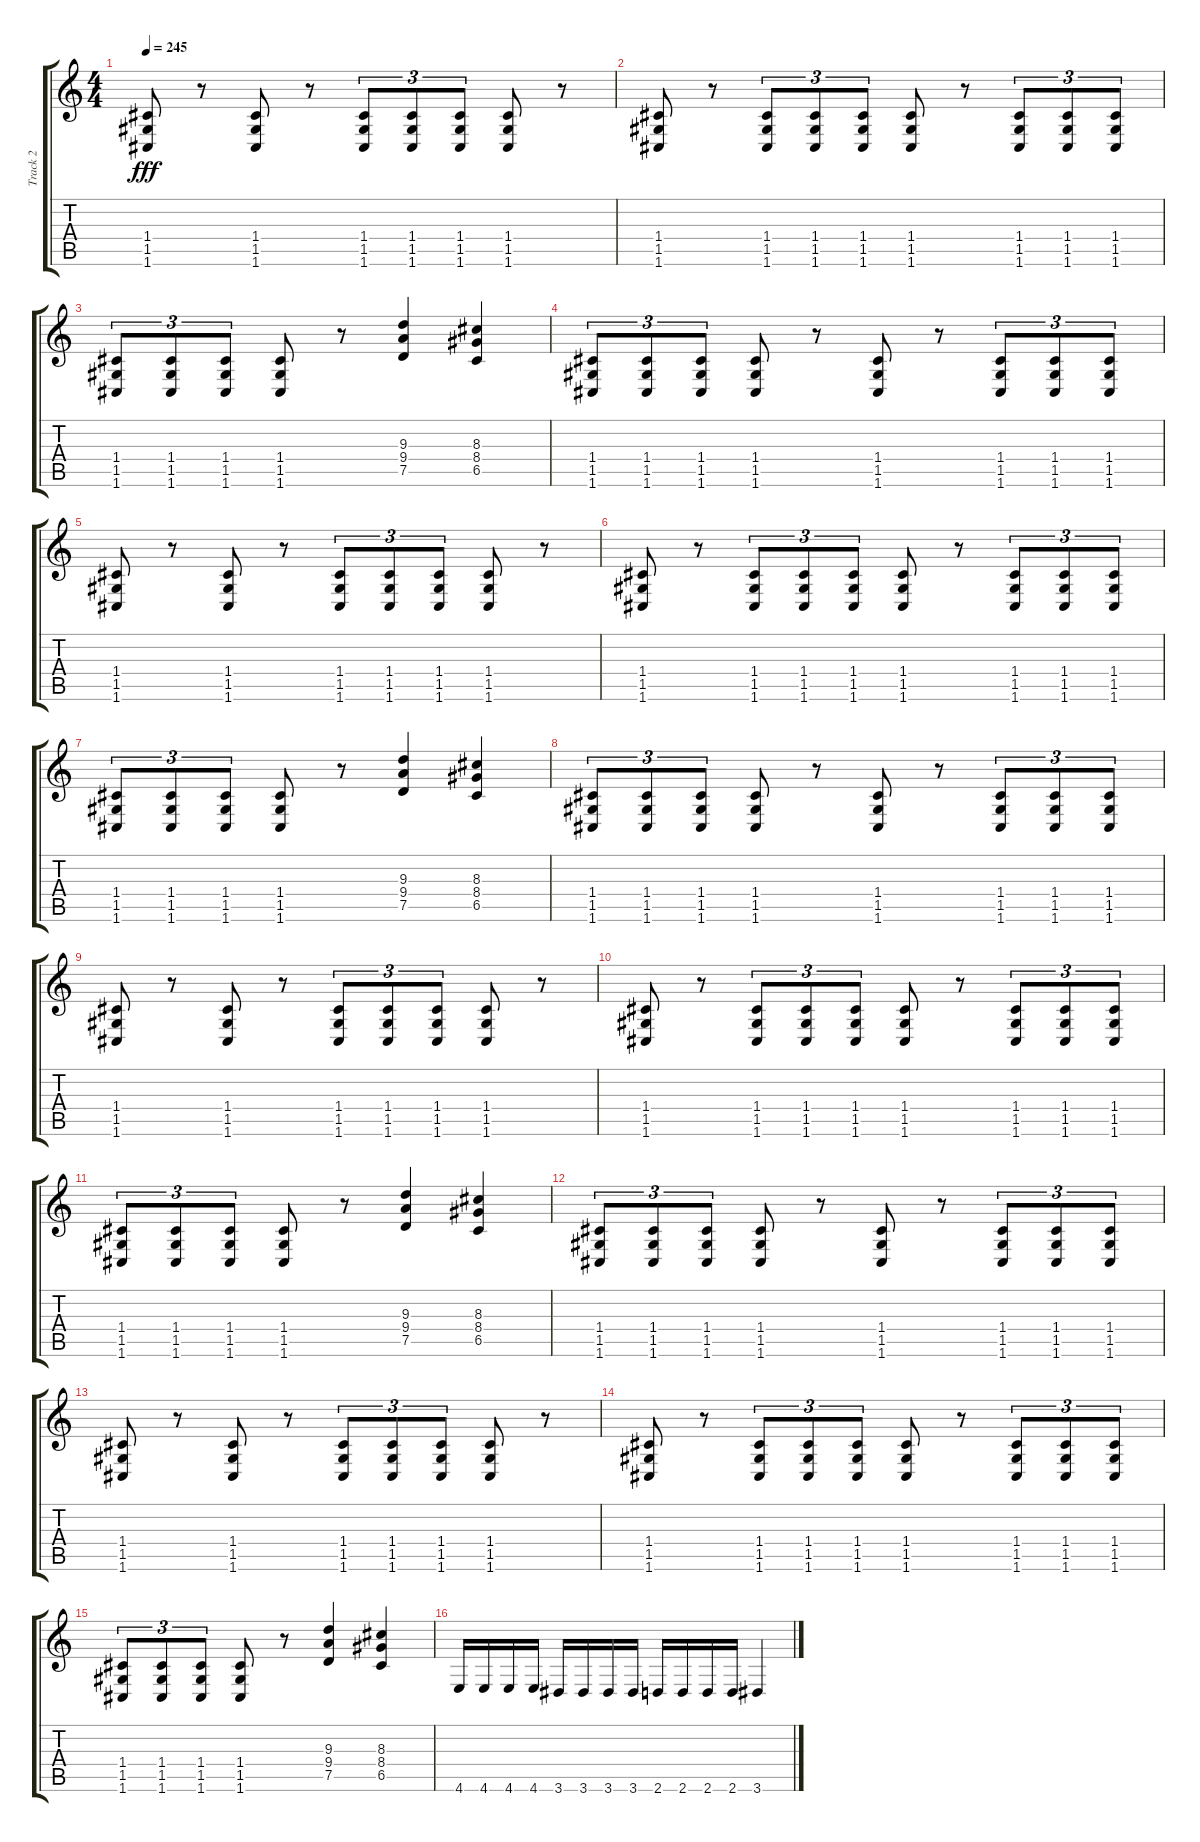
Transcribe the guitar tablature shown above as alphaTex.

\track ("Track 2" "Track 2") {instrument distortionguitar}
\staff {score tabs}
\tuning (D4 A3 F3 C3 G2 C2) {hide}
\ts (4 4)
\tempo 245
\clef g2
\ks c
(1.4 1.5 1.6).8{dy fff} r.8 (1.4 1.5 1.6).8 r.8 (1.4 1.5 1.6).8{tu (3 2)} (1.4 1.5 1.6).8{tu (3 2)} (1.4 1.5 1.6).8{tu (3 2)} (1.4 1.5 1.6).8 r.8 |
(1.4 1.5 1.6).8 r.8 (1.4 1.5 1.6).8{tu (3 2)} (1.4 1.5 1.6).8{tu (3 2)} (1.4 1.5 1.6).8{tu (3 2)} (1.4 1.5 1.6).8 r.8 (1.4 1.5 1.6).8{tu (3 2)} (1.4 1.5 1.6).8{tu (3 2)} (1.4 1.5 1.6).8{tu (3 2)} |
(1.4 1.5 1.6).8{tu (3 2)} (1.4 1.5 1.6).8{tu (3 2)} (1.4 1.5 1.6).8{tu (3 2)} (1.4 1.5 1.6).8 r.8 (9.3 9.4 7.5).4 (8.3 8.4 6.5).4 |
(1.4 1.5 1.6).8{tu (3 2)} (1.4 1.5 1.6).8{tu (3 2)} (1.4 1.5 1.6).8{tu (3 2)} (1.4 1.5 1.6).8 r.8 (1.4 1.5 1.6).8 r.8 (1.4 1.5 1.6).8{tu (3 2)} (1.4 1.5 1.6).8{tu (3 2)} (1.4 1.5 1.6).8{tu (3 2)} |
(1.4 1.5 1.6).8 r.8 (1.4 1.5 1.6).8 r.8 (1.4 1.5 1.6).8{tu (3 2)} (1.4 1.5 1.6).8{tu (3 2)} (1.4 1.5 1.6).8{tu (3 2)} (1.4 1.5 1.6).8 r.8 |
(1.4 1.5 1.6).8 r.8 (1.4 1.5 1.6).8{tu (3 2)} (1.4 1.5 1.6).8{tu (3 2)} (1.4 1.5 1.6).8{tu (3 2)} (1.4 1.5 1.6).8 r.8 (1.4 1.5 1.6).8{tu (3 2)} (1.4 1.5 1.6).8{tu (3 2)} (1.4 1.5 1.6).8{tu (3 2)} |
(1.4 1.5 1.6).8{tu (3 2)} (1.4 1.5 1.6).8{tu (3 2)} (1.4 1.5 1.6).8{tu (3 2)} (1.4 1.5 1.6).8 r.8 (9.3 9.4 7.5).4 (8.3 8.4 6.5).4 |
(1.4 1.5 1.6).8{tu (3 2)} (1.4 1.5 1.6).8{tu (3 2)} (1.4 1.5 1.6).8{tu (3 2)} (1.4 1.5 1.6).8 r.8 (1.4 1.5 1.6).8 r.8 (1.4 1.5 1.6).8{tu (3 2)} (1.4 1.5 1.6).8{tu (3 2)} (1.4 1.5 1.6).8{tu (3 2)} |
(1.4 1.5 1.6).8 r.8 (1.4 1.5 1.6).8 r.8 (1.4 1.5 1.6).8{tu (3 2)} (1.4 1.5 1.6).8{tu (3 2)} (1.4 1.5 1.6).8{tu (3 2)} (1.4 1.5 1.6).8 r.8 |
(1.4 1.5 1.6).8 r.8 (1.4 1.5 1.6).8{tu (3 2)} (1.4 1.5 1.6).8{tu (3 2)} (1.4 1.5 1.6).8{tu (3 2)} (1.4 1.5 1.6).8 r.8 (1.4 1.5 1.6).8{tu (3 2)} (1.4 1.5 1.6).8{tu (3 2)} (1.4 1.5 1.6).8{tu (3 2)} |
(1.4 1.5 1.6).8{tu (3 2)} (1.4 1.5 1.6).8{tu (3 2)} (1.4 1.5 1.6).8{tu (3 2)} (1.4 1.5 1.6).8 r.8 (9.3 9.4 7.5).4 (8.3 8.4 6.5).4 |
(1.4 1.5 1.6).8{tu (3 2)} (1.4 1.5 1.6).8{tu (3 2)} (1.4 1.5 1.6).8{tu (3 2)} (1.4 1.5 1.6).8 r.8 (1.4 1.5 1.6).8 r.8 (1.4 1.5 1.6).8{tu (3 2)} (1.4 1.5 1.6).8{tu (3 2)} (1.4 1.5 1.6).8{tu (3 2)} |
(1.4 1.5 1.6).8 r.8 (1.4 1.5 1.6).8 r.8 (1.4 1.5 1.6).8{tu (3 2)} (1.4 1.5 1.6).8{tu (3 2)} (1.4 1.5 1.6).8{tu (3 2)} (1.4 1.5 1.6).8 r.8 |
(1.4 1.5 1.6).8 r.8 (1.4 1.5 1.6).8{tu (3 2)} (1.4 1.5 1.6).8{tu (3 2)} (1.4 1.5 1.6).8{tu (3 2)} (1.4 1.5 1.6).8 r.8 (1.4 1.5 1.6).8{tu (3 2)} (1.4 1.5 1.6).8{tu (3 2)} (1.4 1.5 1.6).8{tu (3 2)} |
(1.4 1.5 1.6).8{tu (3 2)} (1.4 1.5 1.6).8{tu (3 2)} (1.4 1.5 1.6).8{tu (3 2)} (1.4 1.5 1.6).8 r.8 (9.3 9.4 7.5).4 (8.3 8.4 6.5).4 |
4.6.16 4.6.16 4.6.16 4.6.16 3.6.16 3.6.16 3.6.16 3.6.16 2.6.16 2.6.16 2.6.16 2.6.16 3.6.4
